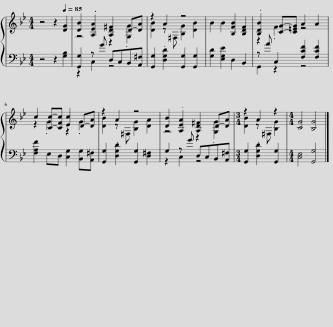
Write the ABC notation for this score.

X:1
%%score { ( 1 3 ) | ( 2 4 ) }
L:1/8
M:4/4
I:linebreak $
K:Bb
V:1 treble
V:3 treble
V:2 bass
V:4 bass
V:1
 z4 z2[Q:1/4=85] [DG]2 | [DB]2 .[A,EA]2 [A,D^F]2 D-[DA] | z2 A2 z4 | B2 B2 [B,FB]2 [B,DF]2 | .[B,DB]2 [CG]-[C=EG] A2 A2 |$ %5
 c2 [Cc]-[CFc] [Ec]2 D-[DA] | z2 A2 z4 | [DB]2 .[A,EA]2 [A,D^F]2 D-[DA] |[M:3/4] z2 A2 z2 |[M:4/4] [CG]4 [B,G]4 |] %10
V:2
 z4 z2 [G,B,]2 | [G,,G,]2 z G D,C,B,,[A,,^F,] | [G,,G,]2 .[D,G,D]2 [G,,G,]2 [G,,G,]2 | [G,D]2 [E,G,E]2 D,2 B,,2 | z A C,2 [F,CF]2 [F,CF]2 |$ %5
 [F,A,F]2 E,D, [C,G,]2 [B,,G,][A,,^F,] | [G,,G,]2 .[D,G,D]2 [G,,G,]2 [D,^F,]2 | G,2 z G D,C,B,,[A,,^F,] |[M:3/4] [G,,G,]2 .[D,G,D]2 [G,,G,]2 |[M:4/4] [C,E,]4 [G,,G,]4 |] %10
V:3
 x8 | z4 z2 .[G,G]2 | [DB]2 z ^F, [B,G]2 [DB]2 | x8 | z2 .F2 z4 |$ %5
 z2 .G2 z2 .G2 | [DB]2 z ^F, [B,G]2 [DA]2 | z4 z2 .[G,G]2 |[M:3/4] [DB]2 z ^F, [B,G]2 |[M:4/4] x8 |] %10
V:4
 x8 | z2 C,2 z4 | x8 | x8 | G,,2 z2 z4 |$ %5
 x8 | x8 | z2 C,2 z4 |[M:3/4] x6 |[M:4/4] x8 |] %10
